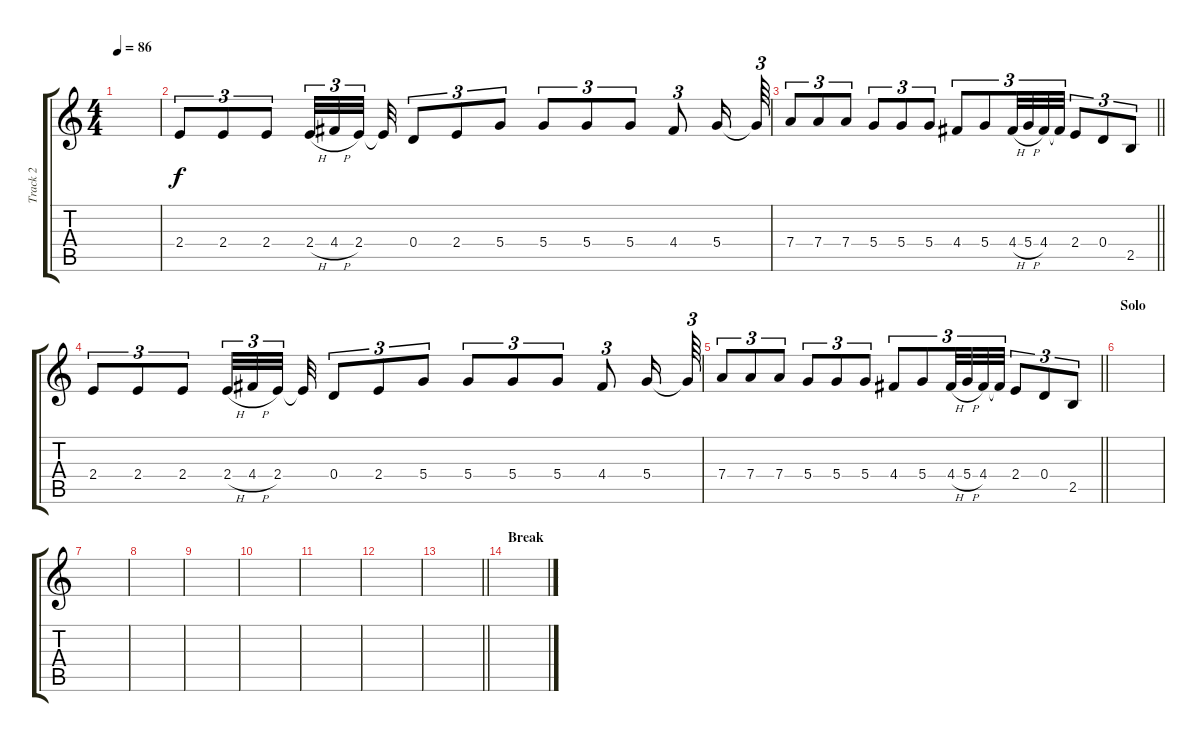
\track ("Track 2" "Track 2") {instrument acousticguitarsteel}
\staff {score tabs}
\tuning (E4 B3 G3 D3 A2 E2) {hide}
\ts (4 4)
\tempo 86
\clef g2
\ks c
|
2.4.8{tu (3 2)} 2.4.8{tu (3 2)} 2.4.8{tu (3 2)} 2.4{h}.32{tu (3 2)} 4.4{h}.32{tu (3 2)} 2.4.32{tu (3 2) beam splitsecondary} 2.4{t}.32 0.4.8{tu (3 2)} 2.4.8{tu (3 2)} 5.4.8{tu (3 2)} 5.4.8{tu (3 2)} 5.4.8{tu (3 2)} 5.4.8{tu (3 2)} 4.4.8{tu (3 2)} 5.4.16 5.4{t}.64{tu (3 2)} |
\barLineRight lightlight
7.4.8{tu (3 2)} 7.4.8{tu (3 2)} 7.4.8{tu (3 2)} 5.4.8{tu (3 2)} 5.4.8{tu (3 2)} 5.4.8{tu (3 2)} 4.4.8{tu (3 2)} 5.4.8{tu (3 2)} 4.4{h}.32{tu (3 2)} 5.4{h}.32{tu (3 2)} 4.4.32{tu (3 2)} 4.4{t}.32{tu (3 2)} 2.4.8{tu (3 2)} 0.4.8{tu (3 2)} 2.5.8{tu (3 2)} |
2.4.8{tu (3 2)} 2.4.8{tu (3 2)} 2.4.8{tu (3 2)} 2.4{h}.32{tu (3 2)} 4.4{h}.32{tu (3 2)} 2.4.32{tu (3 2) beam splitsecondary} 2.4{t}.32 0.4.8{tu (3 2)} 2.4.8{tu (3 2)} 5.4.8{tu (3 2)} 5.4.8{tu (3 2)} 5.4.8{tu (3 2)} 5.4.8{tu (3 2)} 4.4.8{tu (3 2)} 5.4.16 5.4{t}.64{tu (3 2)} |
\barLineRight lightlight
7.4.8{tu (3 2)} 7.4.8{tu (3 2)} 7.4.8{tu (3 2)} 5.4.8{tu (3 2)} 5.4.8{tu (3 2)} 5.4.8{tu (3 2)} 4.4.8{tu (3 2)} 5.4.8{tu (3 2)} 4.4{h}.32{tu (3 2)} 5.4{h}.32{tu (3 2)} 4.4.32{tu (3 2)} 4.4{t}.32{tu (3 2)} 2.4.8{tu (3 2)} 0.4.8{tu (3 2)} 2.5.8{tu (3 2)} |
\section ("" "Solo")
|
|
|
|
|
|
|
\barLineRight lightlight
|
\section ("" "Break")
